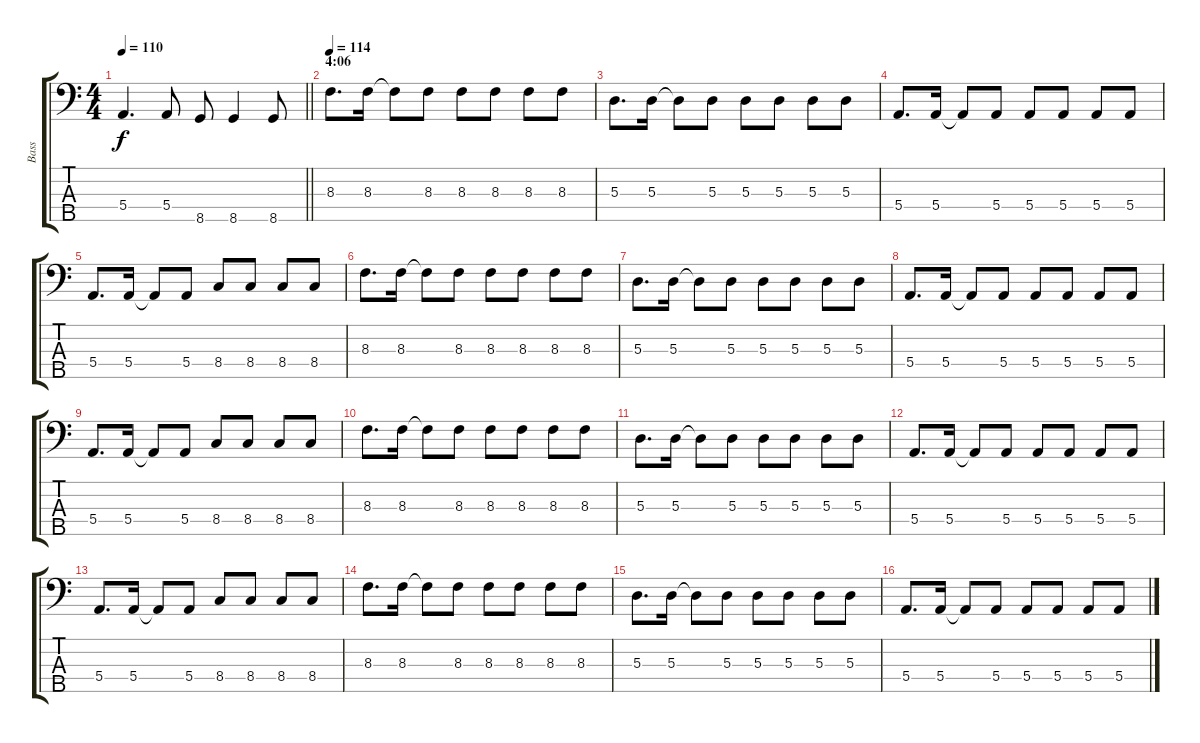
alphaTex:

\track ("Bass" "Bass") {instrument electricbassfinger}
\staff {score tabs}
\tuning (G2 D2 A1 E1 B0) {hide}
\ts (4 4)
\tempo 110
\clef f4
\barLineRight lightlight
\ks c
5.4.4{d dy f} 5.4.8 8.5.8 8.5.4 8.5.8 |
\section ("" "4:06")
\tempo 114
8.3.8{d} 8.3.16 8.3{t}.8 8.3.8 8.3.8 8.3.8 8.3.8 8.3.8 |
5.3.8{d} 5.3.16 5.3{t}.8 5.3.8 5.3.8 5.3.8 5.3.8 5.3.8 |
5.4.8{d} 5.4.16 5.4{t}.8 5.4.8 5.4.8 5.4.8 5.4.8 5.4.8 |
5.4.8{d} 5.4.16 5.4{t}.8 5.4.8 8.4.8 8.4.8 8.4.8 8.4.8 |
8.3.8{d} 8.3.16 8.3{t}.8 8.3.8 8.3.8 8.3.8 8.3.8 8.3.8 |
5.3.8{d} 5.3.16 5.3{t}.8 5.3.8 5.3.8 5.3.8 5.3.8 5.3.8 |
5.4.8{d} 5.4.16 5.4{t}.8 5.4.8 5.4.8 5.4.8 5.4.8 5.4.8 |
5.4.8{d} 5.4.16 5.4{t}.8 5.4.8 8.4.8 8.4.8 8.4.8 8.4.8 |
8.3.8{d} 8.3.16 8.3{t}.8 8.3.8 8.3.8 8.3.8 8.3.8 8.3.8 |
5.3.8{d} 5.3.16 5.3{t}.8 5.3.8 5.3.8 5.3.8 5.3.8 5.3.8 |
5.4.8{d} 5.4.16 5.4{t}.8 5.4.8 5.4.8 5.4.8 5.4.8 5.4.8 |
5.4.8{d} 5.4.16 5.4{t}.8 5.4.8 8.4.8 8.4.8 8.4.8 8.4.8 |
8.3.8{d} 8.3.16 8.3{t}.8 8.3.8 8.3.8 8.3.8 8.3.8 8.3.8 |
5.3.8{d} 5.3.16 5.3{t}.8 5.3.8 5.3.8 5.3.8 5.3.8 5.3.8 |
5.4.8{d} 5.4.16 5.4{t}.8 5.4.8 5.4.8 5.4.8 5.4.8 5.4.8
